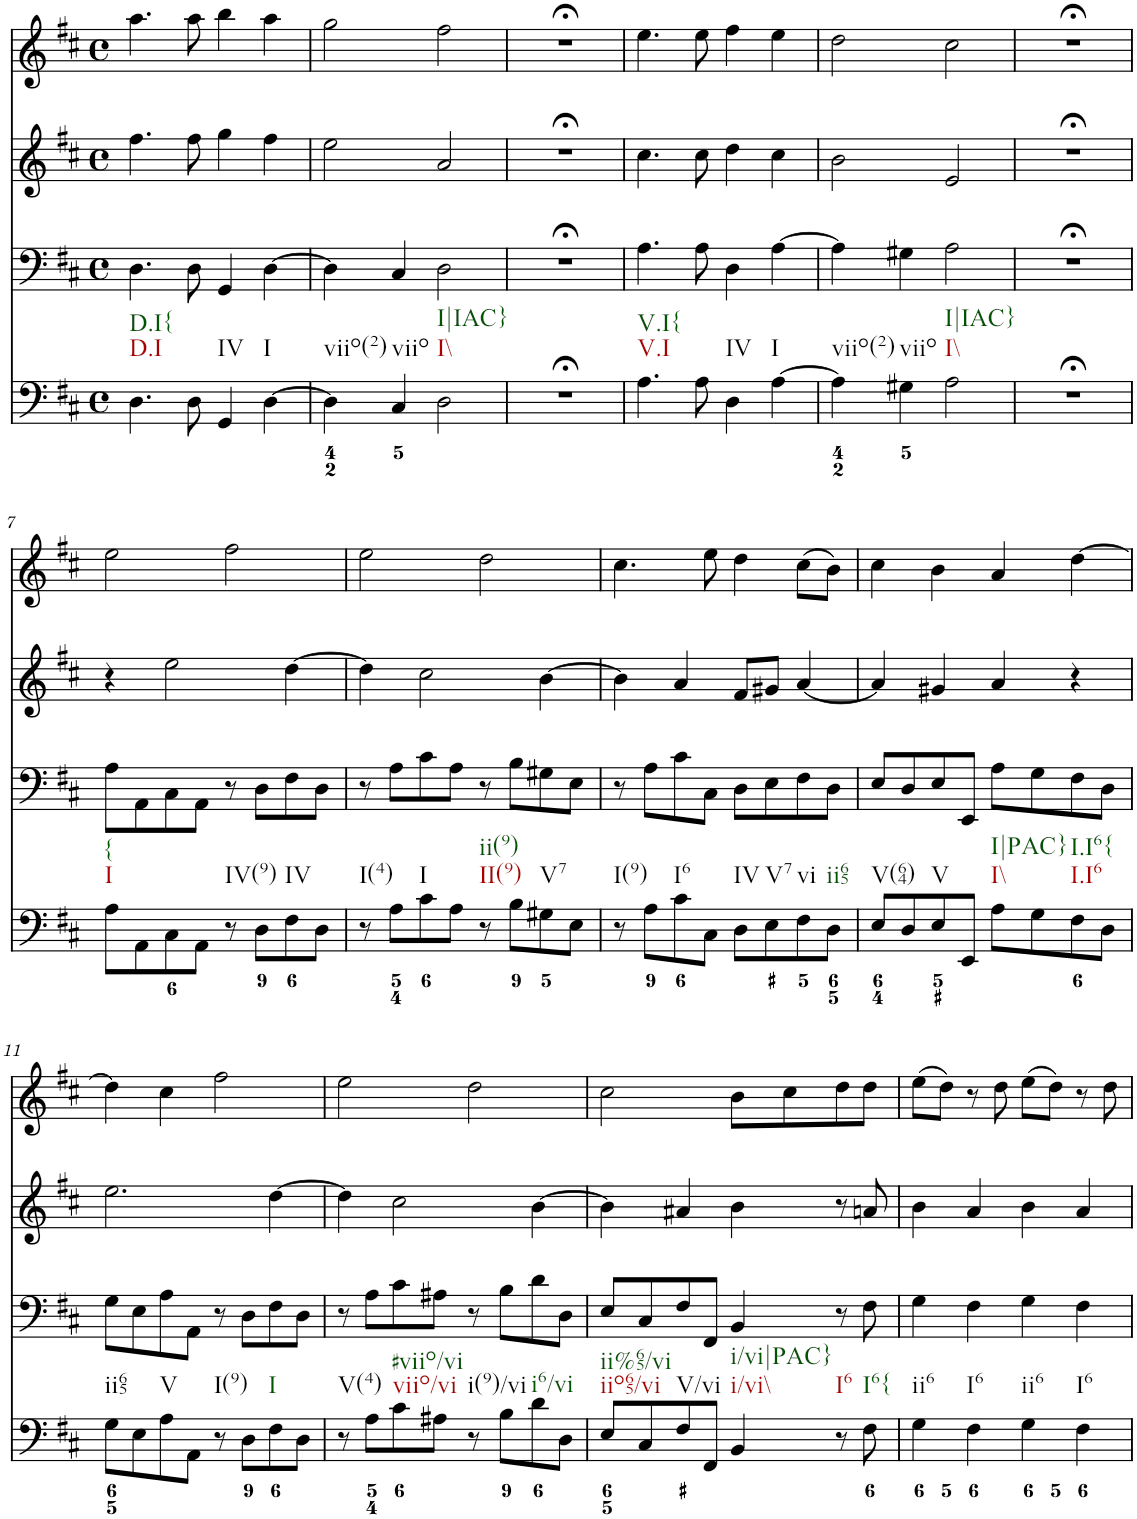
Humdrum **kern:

**kern	**kern	**kern	**kern
*part4	*part3	*part2	*part1
*staff4	*staff3	*staff2	*staff1
*I"Piano	*I"Piano	*I"Piano	*I"Piano
*I'Pno	*I'Pno	*I'Pno	*I'Pno
*clefF4	*clefF4	*clefG2	*clefG2
*k[f#c#]	*k[f#c#]	*k[f#c#]	*k[f#c#]
*D:	*D:	*D:	*D:
*M4/4	*M4/4	*M4/4	*M4/4
*met(c)	*met(c)	*met(c)	*met(c)
=1	=1	=1	=1
!LO:TX:b:t=D.I	!	!	!
!LO:TX:b:t=D.I{	!	!	!
4.D\	4.D\	4.ff#\	4.aa\
8D\	8D\	8ff#\	8aa\
!LO:TX:b:t=IV	!	!	!
4GG/	4GG/	4gg\	4bb\
!LO:TX:b:t=I	!	!	!
[4D\	[4D\	4ff#\	4aa\
=2	=2	=2	=2
!LO:TX:b:t=viio(2)	!	!	!
4D\]	4D\]	2ee\	2gg\
!LO:TX:b:t=viio	!	!	!
4C#/	4C#/	.	.
!LO:TX:b:t=I\\	!	!	!
!LO:TX:b:t=I|IAC}	!	!	!
2D\	2D\	2a/	2ff#\
=3	=3	=3	=3
1r;<	1r;<	1r;<	1r;<
=4	=4	=4	=4
!LO:TX:b:t=V.I	!	!	!
!LO:TX:b:t=V.I{	!	!	!
4.A\	4.A\	4.cc#\	4.ee\
8A\	8A\	8cc#\	8ee\
!LO:TX:b:t=IV	!	!	!
4D\	4D\	4dd\	4ff#\
!LO:TX:b:t=I	!	!	!
[4A\	[4A\	4cc#\	4ee\
=5	=5	=5	=5
!LO:TX:b:t=viio(2)	!	!	!
4A\]	4A\]	2b\	2dd\
!LO:TX:b:t=viio	!	!	!
4G#X\	4G#X\	.	.
!LO:TX:b:t=I\\	!	!	!
!LO:TX:b:t=I|IAC}	!	!	!
2A\	2A\	2e/	2cc#\
=6	=6	=6	=6
1r;<	1r;<	1r;<	1r;<
!!LO:LB:g=z
=7	=7	=7	=7
!LO:TX:b:t=I	!	!	!
!LO:TX:b:t={	!	!	!
8A\L	8A\L	4r	2ee\
8AA\	8AA\	.	.
8C#\	8C#\	2ee\	.
8AA\J	8AA\J	.	.
!LO:TX:b:t=IV(9)	!	!	!
8r	8r	.	2ff#\
8D\L	8D\L	.	.
!LO:TX:b:t=IV	!	!	!
8F#\	8F#\	[4dd\	.
8D\J	8D\J	.	.
=8	=8	=8	=8
!LO:TX:b:t=I(4)	!	!	!
8r	8r	4dd\]	2ee\
8A\L	8A\L	.	.
!LO:TX:b:t=I	!	!	!
8c#\	8c#\	2cc#\	.
8A\J	8A\J	.	.
!LO:TX:b:t=II(9)	!	!	!
!LO:TX:b:t=ii(9)	!	!	!
8r	8r	.	2dd\
8B\L	8B\L	.	.
!LO:TX:b:t=V7	!	!	!
8G#X\	8G#X\	[4b\	.
8E\J	8E\J	.	.
=9	=9	=9	=9
!LO:TX:b:t=I(9)	!	!	!
8r	8r	4b\]	4.cc#\
8A\L	8A\L	.	.
!LO:TX:b:t=I6	!	!	!
8c#\	8c#\	4a/	.
8C#\J	8C#\J	.	8ee\
!LO:TX:b:t=IV	!	!	!
8D\L	8D\L	8f#/L	4dd\
!LO:TX:b:t=V7	!	!	!
8E\	8E\	8g#X/J	.
!LO:TX:b:t=vi	!	!	!
8F#\	8F#\	[4a/	(8cc#\L
!LO:TX:b:t=ii65	!	!	!
8D\J	8D\J	.	8b\J)
=10	=10	=10	=10
!LO:TX:b:t=V(64)	!	!	!
8E/L	8E/L	4a/]	4cc#\
8D/	8D/	.	.
!LO:TX:b:t=V	!	!	!
8E/	8E/	4g#X/	4b\
8EE/J	8EE/J	.	.
!LO:TX:b:t=I\\	!	!	!
!LO:TX:b:t=I|PAC}	!	!	!
8A\L	8A\L	4a/	4a/
8G\	8G\	.	.
!LO:TX:b:t=I.I6	!	!	!
!LO:TX:b:t=I.I6{	!	!	!
8F#\	8F#\	4r	[4dd\
8D\J	8D\J	.	.
!!LO:LB:g=z
=11	=11	=11	=11
!LO:TX:b:t=ii65	!	!	!
8G\L	8G\L	2.ee\	4dd\]
8E\	8E\	.	.
!LO:TX:b:t=V	!	!	!
8A\	8A\	.	4cc#\
8AA\J	8AA\J	.	.
!LO:TX:b:t=I(9)	!	!	!
8r	8r	.	2ff#\
8D\L	8D\L	.	.
!LO:TX:b:t=I	!	!	!
8F#\	8F#\	[4dd\	.
8D\J	8D\J	.	.
=12	=12	=12	=12
!LO:TX:b:t=V(4)	!	!	!
8r	8r	4dd\]	2ee\
8A\L	8A\L	.	.
!LO:TX:b:t=viio/vi	!	!	!
!LO:TX:b:t=#viio/vi	!	!	!
8c#\	8c#\	2cc#\	.
8A#X\J	8A#X\J	.	.
!LO:TX:b:t=i(9)/vi	!	!	!
8r	8r	.	2dd\
8B\L	8B\L	.	.
!LO:TX:b:t=i6/vi	!	!	!
8d\	8d\	[4b\	.
8D\J	8D\J	.	.
=13	=13	=13	=13
!LO:TX:b:t=iio65/vi	!	!	!
!LO:TX:b:t=ii%65/vi	!	!	!
8E/L	8E/L	4b\]	2cc#\
8C#/	8C#/	.	.
!LO:TX:b:t=V/vi	!	!	!
8F#/	8F#/	4a#X/	.
8FF#/J	8FF#/J	.	.
!LO:TX:b:t=i/vi\\	!	!	!
!LO:TX:b:t=i/vi|PAC}	!	!	!
4BB/	4BB/	4b\	8b\L
.	.	.	8cc#\
!LO:TX:b:t=I6	!	!	!
8r	8r	8r	8dd\
!LO:TX:b:t=I6{	!	!	!
8F#\	8F#\	8an/	8dd\J
=14	=14	=14	=14
!LO:TX:b:t=ii6	!	!	!
4G\	4G\	4b\	(8ee\L
.	.	.	8dd\J)
!LO:TX:b:t=I6	!	!	!
4F#\	4F#\	4a/	8r
.	.	.	8dd\
!LO:TX:b:t=ii6	!	!	!
4G\	4G\	4b\	(8ee\L
.	.	.	8dd\J)
!LO:TX:b:t=I6	!	!	!
4F#\	4F#\	4a/	8r
.	.	.	8dd\
=	=	=	=
*-	*-	*-	*-
